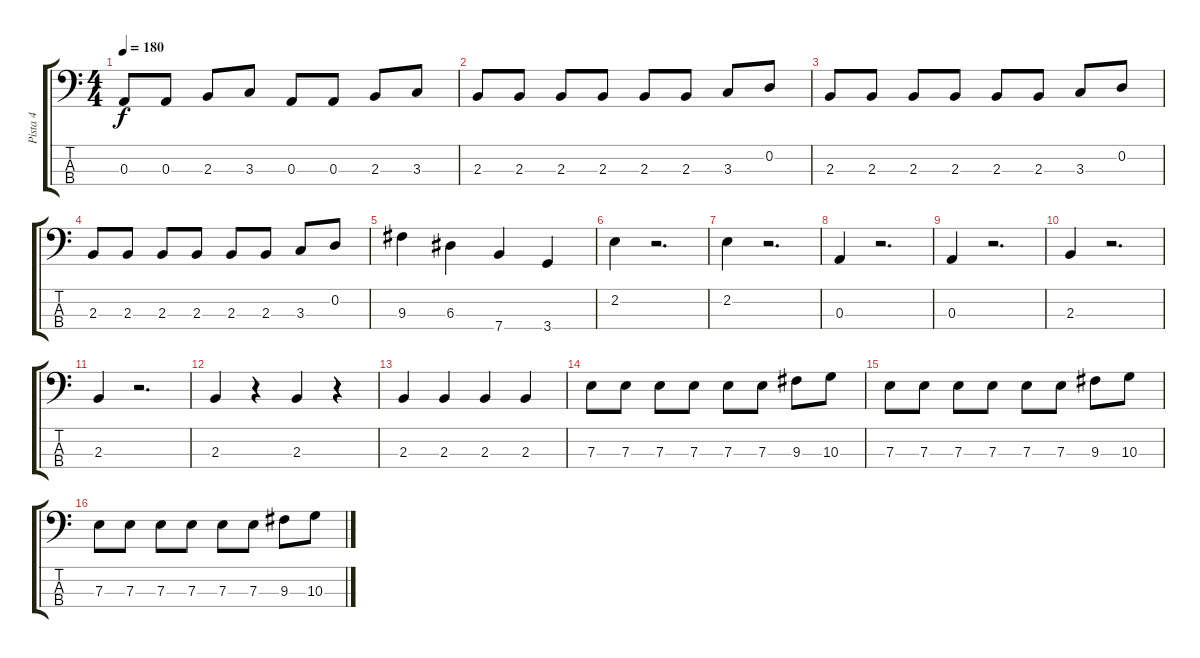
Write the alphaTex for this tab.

\track ("Pista 4" "Pista 4") {instrument electricbassfinger}
\staff {score tabs}
\tuning (G2 D2 A1 E1) {hide}
\ts (4 4)
\tempo 180
\clef f4
\ks c
0.3.8{dy f} 0.3.8 2.3.8 3.3.8 0.3.8 0.3.8 2.3.8 3.3.8 |
2.3.8 2.3.8 2.3.8 2.3.8 2.3.8 2.3.8 3.3.8 0.2.8 |
2.3.8 2.3.8 2.3.8 2.3.8 2.3.8 2.3.8 3.3.8 0.2.8 |
2.3.8 2.3.8 2.3.8 2.3.8 2.3.8 2.3.8 3.3.8 0.2.8 |
9.3.4 6.3.4 7.4.4 3.4.4 |
2.2.4 r.2{d} |
2.2.4 r.2{d} |
0.3.4 r.2{d} |
0.3.4 r.2{d} |
2.3.4 r.2{d} |
2.3.4 r.2{d} |
2.3.4 r.4 2.3.4 r.4 |
2.3.4 2.3.4 2.3.4 2.3.4 |
7.3.8 7.3.8 7.3.8 7.3.8 7.3.8 7.3.8 9.3.8 10.3.8 |
7.3.8 7.3.8 7.3.8 7.3.8 7.3.8 7.3.8 9.3.8 10.3.8 |
7.3.8 7.3.8 7.3.8 7.3.8 7.3.8 7.3.8 9.3.8 10.3.8
